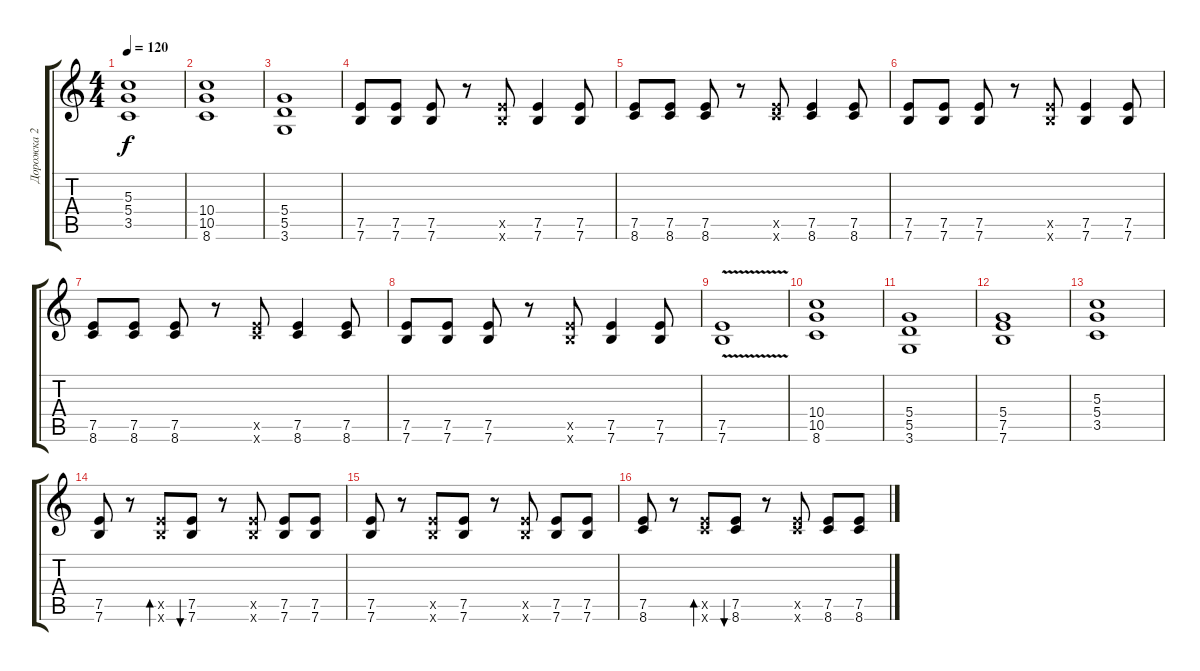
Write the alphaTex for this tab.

\track ("Дорожка 2" "Дорожка 2") {instrument distortionguitar}
\staff {score tabs}
\tuning (E4 B3 G3 D3 A2 E2) {hide}
\ts (4 4)
\tempo 120
\clef g2
\ks c
(5.3 5.4 3.5).1{dy f} |
(10.4 10.5 8.6).1 |
(5.4 5.5 3.6).1 |
(7.5 7.6).8 (7.5 7.6).8 (7.5 7.6).8 r.8 (7.5{x} 7.6{x}).8 (7.5 7.6).4 (7.5 7.6).8 |
(7.5 8.6).8 (7.5 8.6).8 (7.5 8.6).8 r.8 (7.5{x} 8.6{x}).8 (7.5 8.6).4 (7.5 8.6).8 |
(7.5 7.6).8 (7.5 7.6).8 (7.5 7.6).8 r.8 (7.5{x} 7.6{x}).8 (7.5 7.6).4 (7.5 7.6).8 |
(7.5 8.6).8 (7.5 8.6).8 (7.5 8.6).8 r.8 (7.5{x} 8.6{x}).8 (7.5 8.6).4 (7.5 8.6).8 |
(7.5 7.6).8 (7.5 7.6).8 (7.5 7.6).8 r.8 (7.5{x} 7.6{x}).8 (7.5 7.6).4 (7.5 7.6).8 |
(7.5 7.6{v}).1 |
(10.4 10.5 8.6).1 |
(5.4 5.5 3.6).1 |
(5.4 7.5 7.6).1 |
(5.3 5.4 3.5).1 |
(7.5 7.6).8 r.8 (7.5{x} 7.6{x}).8{bd 60} (7.5 7.6).8{bu 60} r.8 (7.5{x} 7.6{x}).8 (7.5 7.6).8 (7.5 7.6).8 |
(7.5 7.6).8 r.8 (7.5{x} 7.6{x}).8 (7.5 7.6).8 r.8 (7.5{x} 7.6{x}).8 (7.5 7.6).8 (7.5 7.6).8 |
(7.5 8.6).8 r.8 (7.5{x} 8.6{x}).8{bd 60} (7.5 8.6).8{bu 60} r.8 (7.5{x} 8.6{x}).8 (7.5 8.6).8 (7.5 8.6).8
